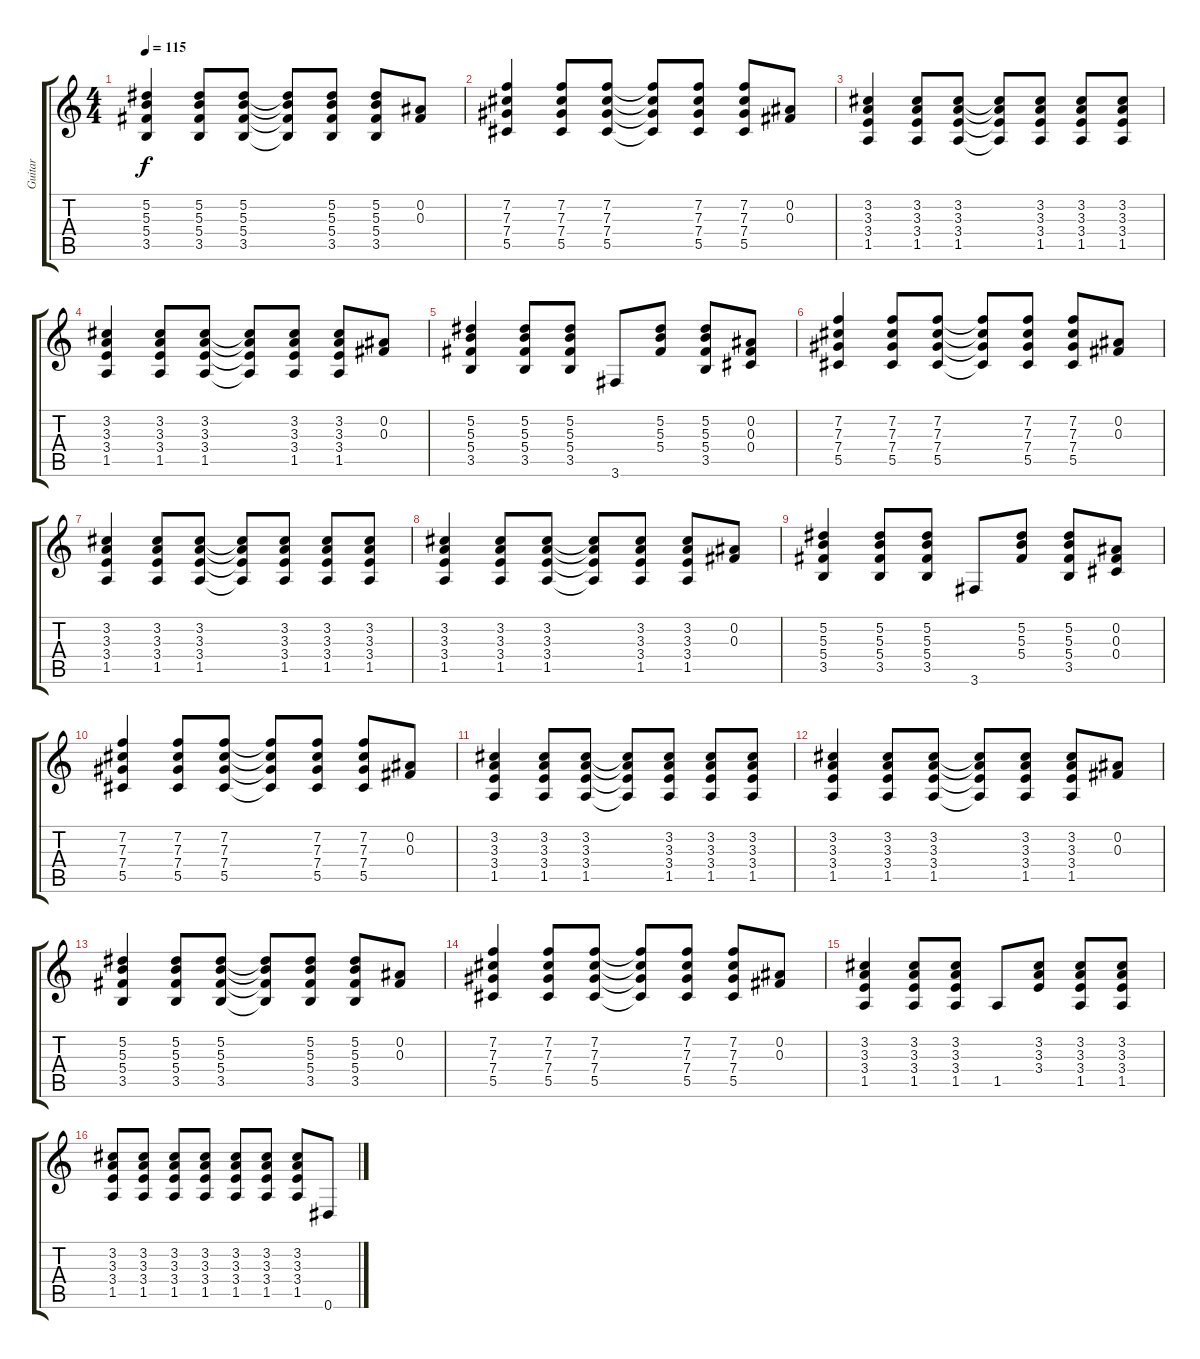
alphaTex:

\track ("Guitar" "Guitar") {instrument acousticguitarsteel}
\staff {score tabs}
\tuning (Eb4 Bb3 Gb3 Db3 Ab2 Eb2) {hide}
\ts (4 4)
\tempo 115
\clef g2
\ks c
(5.2 5.3 5.4 3.5).4{dy f} (5.2 5.3 5.4 3.5).8 (5.2 5.3 5.4 3.5).8 (5.2{t} 5.3{t} 5.4{t} 3.5{t}).8 (5.2 5.3 5.4 3.5).8 (5.2 5.3 5.4 3.5).8 (0.2 0.3).8 |
(7.2 7.3 7.4 5.5).4 (7.2 7.3 7.4 5.5).8 (7.2 7.3 7.4 5.5).8 (7.2{t} 7.3{t} 7.4{t} 5.5{t}).8 (7.2 7.3 7.4 5.5).8 (7.2 7.3 7.4 5.5).8 (0.2 0.3).8 |
(3.2 3.3 3.4 1.5).4 (3.2 3.3 3.4 1.5).8 (3.2 3.3 3.4 1.5).8 (3.2{t} 3.3{t} 3.4{t} 1.5{t}).8 (3.2 3.3 3.4 1.5).8 (3.2 3.3 3.4 1.5).8 (3.2 3.3 3.4 1.5).8 |
(3.2 3.3 3.4 1.5).4 (3.2 3.3 3.4 1.5).8 (3.2 3.3 3.4 1.5).8 (3.2{t} 3.3{t} 3.4{t} 1.5{t}).8 (3.2 3.3 3.4 1.5).8 (3.2 3.3 3.4 1.5).8 (0.2 0.3).8 |
(5.2 5.3 5.4 3.5).4 (5.2 5.3 5.4 3.5).8 (5.2 5.3 5.4 3.5).8 3.6.8 (5.2 5.3 5.4).8 (5.2 5.3 5.4 3.5).8 (0.2 0.3 0.4).8 |
(7.2 7.3 7.4 5.5).4 (7.2 7.3 7.4 5.5).8 (7.2 7.3 7.4 5.5).8 (7.2{t} 7.3{t} 7.4{t} 5.5{t}).8 (7.2 7.3 7.4 5.5).8 (7.2 7.3 7.4 5.5).8 (0.2 0.3).8 |
(3.2 3.3 3.4 1.5).4 (3.2 3.3 3.4 1.5).8 (3.2 3.3 3.4 1.5).8 (3.2{t} 3.3{t} 3.4{t} 1.5{t}).8 (3.2 3.3 3.4 1.5).8 (3.2 3.3 3.4 1.5).8 (3.2 3.3 3.4 1.5).8 |
(3.2 3.3 3.4 1.5).4 (3.2 3.3 3.4 1.5).8 (3.2 3.3 3.4 1.5).8 (3.2{t} 3.3{t} 3.4{t} 1.5{t}).8 (3.2 3.3 3.4 1.5).8 (3.2 3.3 3.4 1.5).8 (0.2 0.3).8 |
(5.2 5.3 5.4 3.5).4 (5.2 5.3 5.4 3.5).8 (5.2 5.3 5.4 3.5).8 3.6.8 (5.2 5.3 5.4).8 (5.2 5.3 5.4 3.5).8 (0.2 0.3 0.4).8 |
(7.2 7.3 7.4 5.5).4 (7.2 7.3 7.4 5.5).8 (7.2 7.3 7.4 5.5).8 (7.2{t} 7.3{t} 7.4{t} 5.5{t}).8 (7.2 7.3 7.4 5.5).8 (7.2 7.3 7.4 5.5).8 (0.2 0.3).8 |
(3.2 3.3 3.4 1.5).4 (3.2 3.3 3.4 1.5).8 (3.2 3.3 3.4 1.5).8 (3.2{t} 3.3{t} 3.4{t} 1.5{t}).8 (3.2 3.3 3.4 1.5).8 (3.2 3.3 3.4 1.5).8 (3.2 3.3 3.4 1.5).8 |
(3.2 3.3 3.4 1.5).4 (3.2 3.3 3.4 1.5).8 (3.2 3.3 3.4 1.5).8 (3.2{t} 3.3{t} 3.4{t} 1.5{t}).8 (3.2 3.3 3.4 1.5).8 (3.2 3.3 3.4 1.5).8 (0.2 0.3).8 |
(5.2 5.3 5.4 3.5).4 (5.2 5.3 5.4 3.5).8 (5.2 5.3 5.4 3.5).8 (5.2{t} 5.3{t} 5.4{t} 3.5{t}).8 (5.2 5.3 5.4 3.5).8 (5.2 5.3 5.4 3.5).8 (0.2 0.3).8 |
(7.2 7.3 7.4 5.5).4 (7.2 7.3 7.4 5.5).8 (7.2 7.3 7.4 5.5).8 (7.2{t} 7.3{t} 7.4{t} 5.5{t}).8 (7.2 7.3 7.4 5.5).8 (7.2 7.3 7.4 5.5).8 (0.2 0.3).8 |
(3.2 3.3 3.4 1.5).4 (3.2 3.3 3.4 1.5).8 (3.2 3.3 3.4 1.5).8 1.5.8 (3.2 3.3 3.4).8 (3.2 3.3 3.4 1.5).8 (3.2 3.3 3.4 1.5).8 |
(3.2 3.3 3.4 1.5).8 (3.2 3.3 3.4 1.5).8 (3.2 3.3 3.4 1.5).8 (3.2 3.3 3.4 1.5).8 (3.2 3.3 3.4 1.5).8 (3.2 3.3 3.4 1.5).8 (3.2 3.3 3.4 1.5).8 0.6.8
